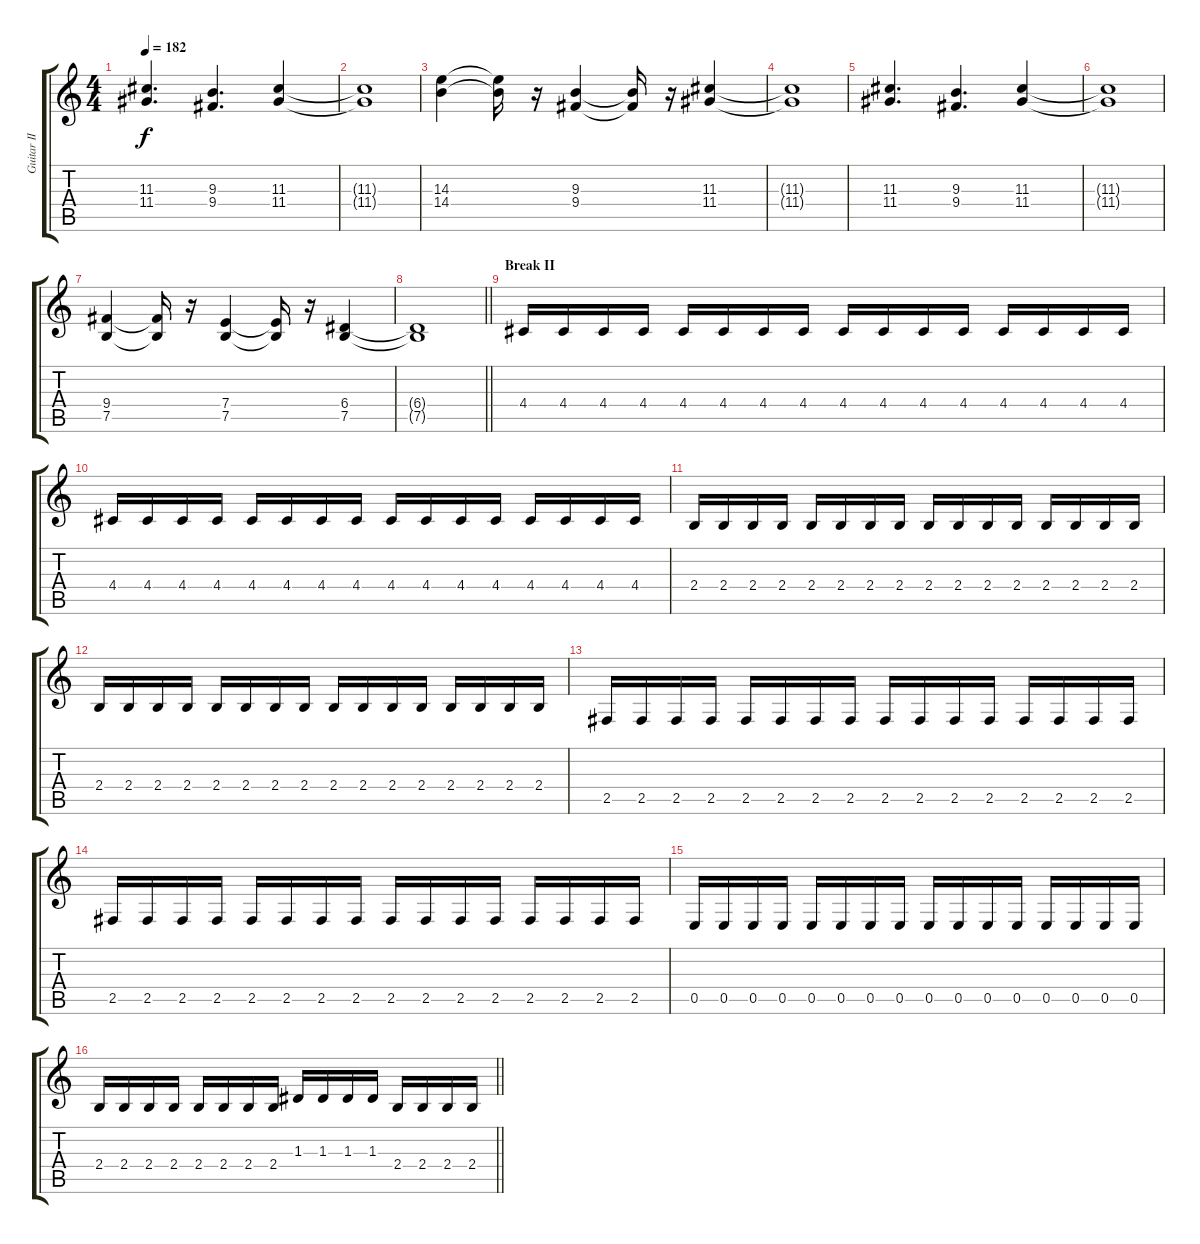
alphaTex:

\track ("Guitar II" "Guitar II") {instrument distortionguitar}
\staff {score tabs}
\tuning (B3 Gb3 D3 A2 E2 B1) {hide}
\ts (4 4)
\section ("" "")
\tempo 182
\clef g2
\ks c
(11.3 11.4).4{d dy f volume 10} (9.3 9.4).4{d} (11.3 11.4).4 |
(11.3{t} 11.4{t}).1 |
(14.3 14.4).4 (14.3{t} 14.4{t}).16 r.16 (9.3 9.4).4 (9.3{t} 9.4{t}).16 r.16 (11.3 11.4).4 |
(11.3{t} 11.4{t}).1 |
(11.3 11.4).4{d} (9.3 9.4).4{d} (11.3 11.4).4 |
(11.3{t} 11.4{t}).1 |
(9.4 7.5).4{volume 14} (9.4{t} 7.5{t}).16 r.16 (7.4 7.5).4 (7.4{t} 7.5{t}).16 r.16 (6.4 7.5).4 |
\barLineRight lightlight
(6.4{t} 7.5{t}).1 |
\section ("" "Break II")
4.4.16{volume 16} 4.4.16 4.4.16 4.4.16 4.4.16 4.4.16 4.4.16 4.4.16 4.4.16 4.4.16 4.4.16 4.4.16 4.4.16 4.4.16 4.4.16 4.4.16 |
4.4.16 4.4.16 4.4.16 4.4.16 4.4.16 4.4.16 4.4.16 4.4.16 4.4.16 4.4.16 4.4.16 4.4.16 4.4.16 4.4.16 4.4.16 4.4.16 |
2.4.16 2.4.16 2.4.16 2.4.16 2.4.16 2.4.16 2.4.16 2.4.16 2.4.16 2.4.16 2.4.16 2.4.16 2.4.16 2.4.16 2.4.16 2.4.16 |
2.4.16 2.4.16 2.4.16 2.4.16 2.4.16 2.4.16 2.4.16 2.4.16 2.4.16 2.4.16 2.4.16 2.4.16 2.4.16 2.4.16 2.4.16 2.4.16 |
2.5.16 2.5.16 2.5.16 2.5.16 2.5.16 2.5.16 2.5.16 2.5.16 2.5.16 2.5.16 2.5.16 2.5.16 2.5.16 2.5.16 2.5.16 2.5.16 |
2.5.16 2.5.16 2.5.16 2.5.16 2.5.16 2.5.16 2.5.16 2.5.16 2.5.16 2.5.16 2.5.16 2.5.16 2.5.16 2.5.16 2.5.16 2.5.16 |
0.5.16 0.5.16 0.5.16 0.5.16 0.5.16 0.5.16 0.5.16 0.5.16 0.5.16 0.5.16 0.5.16 0.5.16 0.5.16 0.5.16 0.5.16 0.5.16 |
\barLineRight lightlight
2.4.16 2.4.16 2.4.16 2.4.16 2.4.16 2.4.16 2.4.16 2.4.16 1.3.16 1.3.16 1.3.16 1.3.16 2.4.16 2.4.16 2.4.16 2.4.16
